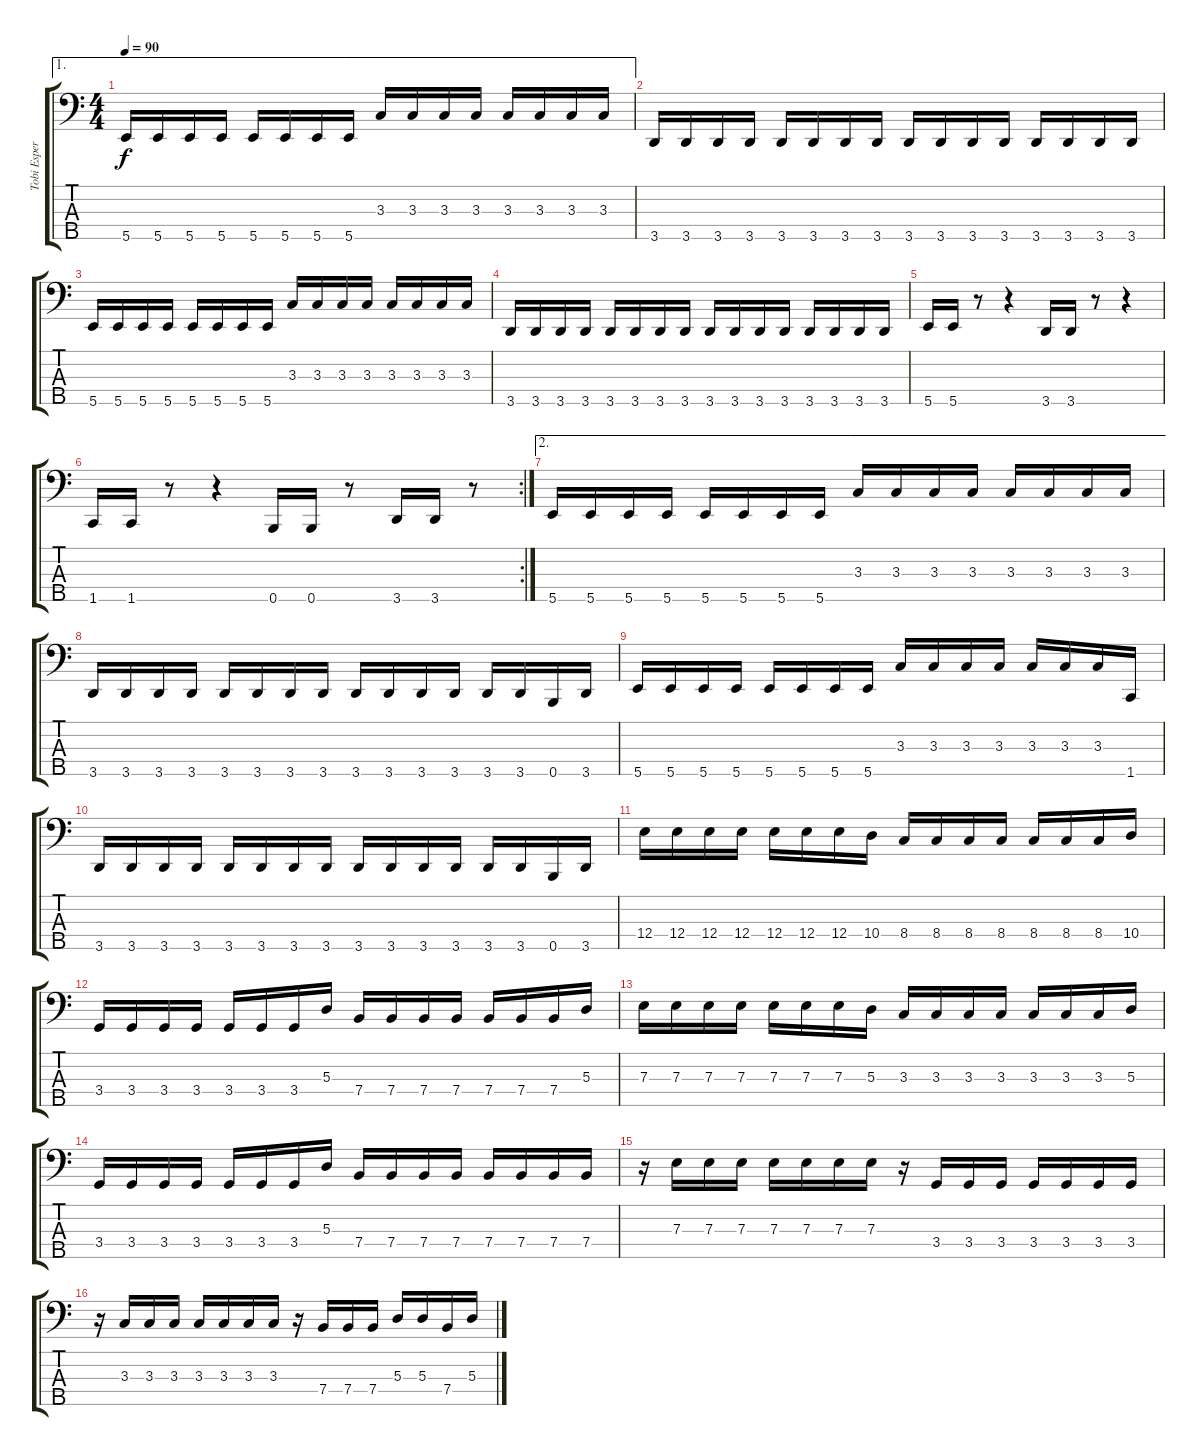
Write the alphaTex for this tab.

\track ("Tobi Esperance" "Tobi Esper") {instrument electricbassfinger}
\staff {score tabs}
\tuning (G2 D2 A1 E1 B0) {hide}
\ae 1
\ts (4 4)
\tempo 90
\clef f4
\ks c
5.5.16{dy f} 5.5.16 5.5.16 5.5.16 5.5.16 5.5.16 5.5.16 5.5.16 3.3.16 3.3.16 3.3.16 3.3.16 3.3.16 3.3.16 3.3.16 3.3.16 |
3.5.16 3.5.16 3.5.16 3.5.16 3.5.16 3.5.16 3.5.16 3.5.16 3.5.16 3.5.16 3.5.16 3.5.16 3.5.16 3.5.16 3.5.16 3.5.16 |
5.5.16 5.5.16 5.5.16 5.5.16 5.5.16 5.5.16 5.5.16 5.5.16 3.3.16 3.3.16 3.3.16 3.3.16 3.3.16 3.3.16 3.3.16 3.3.16 |
3.5.16 3.5.16 3.5.16 3.5.16 3.5.16 3.5.16 3.5.16 3.5.16 3.5.16 3.5.16 3.5.16 3.5.16 3.5.16 3.5.16 3.5.16 3.5.16 |
5.5.16 5.5.16 r.8 r.4 3.5.16 3.5.16 r.8 r.4 |
\rc 2
1.5.16 1.5.16 r.8 r.4 0.5.16 0.5.16 r.8 3.5.16 3.5.16 r.8 |
\ae 2
5.5.16 5.5.16 5.5.16 5.5.16 5.5.16 5.5.16 5.5.16 5.5.16 3.3.16 3.3.16 3.3.16 3.3.16 3.3.16 3.3.16 3.3.16 3.3.16 |
3.5.16 3.5.16 3.5.16 3.5.16 3.5.16 3.5.16 3.5.16 3.5.16 3.5.16 3.5.16 3.5.16 3.5.16 3.5.16 3.5.16 0.5.16 3.5.16 |
5.5.16 5.5.16 5.5.16 5.5.16 5.5.16 5.5.16 5.5.16 5.5.16 3.3.16 3.3.16 3.3.16 3.3.16 3.3.16 3.3.16 3.3.16 1.5.16 |
3.5.16 3.5.16 3.5.16 3.5.16 3.5.16 3.5.16 3.5.16 3.5.16 3.5.16 3.5.16 3.5.16 3.5.16 3.5.16 3.5.16 0.5.16 3.5.16 |
12.4.16 12.4.16 12.4.16 12.4.16 12.4.16 12.4.16 12.4.16 10.4.16 8.4.16 8.4.16 8.4.16 8.4.16 8.4.16 8.4.16 8.4.16 10.4.16 |
3.4.16 3.4.16 3.4.16 3.4.16 3.4.16 3.4.16 3.4.16 5.3.16 7.4.16 7.4.16 7.4.16 7.4.16 7.4.16 7.4.16 7.4.16 5.3.16 |
7.3.16 7.3.16 7.3.16 7.3.16 7.3.16 7.3.16 7.3.16 5.3.16 3.3.16 3.3.16 3.3.16 3.3.16 3.3.16 3.3.16 3.3.16 5.3.16 |
3.4.16 3.4.16 3.4.16 3.4.16 3.4.16 3.4.16 3.4.16 5.3.16 7.4.16 7.4.16 7.4.16 7.4.16 7.4.16 7.4.16 7.4.16 7.4.16 |
r.16 7.3.16 7.3.16 7.3.16 7.3.16 7.3.16 7.3.16 7.3.16 r.16 3.4.16 3.4.16 3.4.16 3.4.16 3.4.16 3.4.16 3.4.16 |
r.16 3.3.16 3.3.16 3.3.16 3.3.16 3.3.16 3.3.16 3.3.16 r.16 7.4.16 7.4.16 7.4.16 5.3.16 5.3.16 7.4.16 5.3.16
